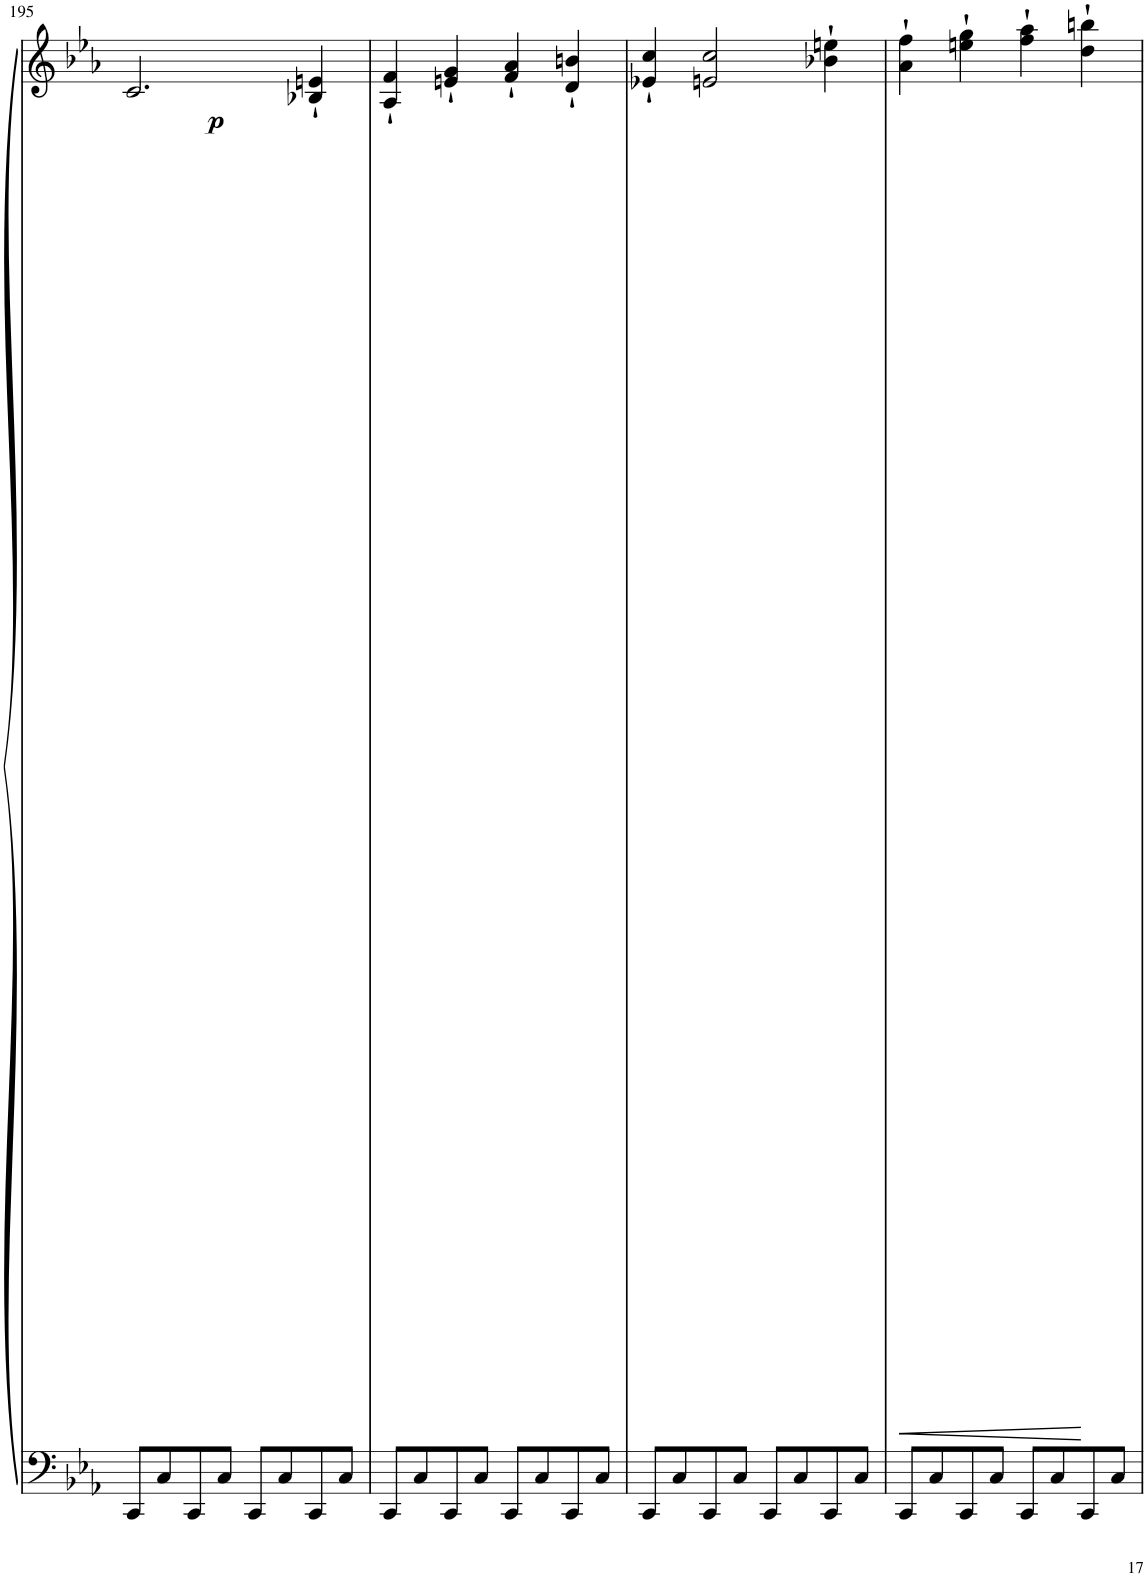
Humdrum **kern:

**kern	**kern	**dynam
*part1	*part1	*part1
*staff2	*staff1	*staff1/2
*I"Piano	*	*
*I'Pno	*	*
!!LO:PB:g=z
*clefF4	*clefG2	*
*k[b-e-a-]	*k[b-e-a-]	*
*M4/4	*M4/4	*
*met(c|)	*met(c|)	*
=195	=195	=195
!	!	!LO:DY:b
8CC/L	2.c/	p
8C/	.	.
8CC/	.	.
8C/J	.	.
8CC/L	.	.
8C/	.	.
8CC/	4B-X/'` 4en/'`	.
8C/J	.	.
=196	=196	=196
8CC/L	4A-/'` 4f/'`	.
8C/	.	.
8CC/	4en/'` 4g/'`	.
8C/J	.	.
8CC/L	4f/'` 4a-/'`	.
8C/	.	.
8CC/	4d/'` 4bn/'`	.
8C/J	.	.
=197	=197	=197
8CC/L	4e-X/'` 4cc/'`	.
8C/	.	.
8CC/	2en/ 2cc/	.
8C/J	.	.
8CC/L	.	.
8C/	.	.
8CC/	4b-X\'` 4een\'`	.
8C/J	.	.
=198	=198	=198
!	!	!LO:HP:b
8CC/L	4a-\'` 4ff\'`	<
8C/	.	.
8CC/	4een\'` 4gg\'`	.
8C/J	.	.
8CC/L	4ff\'` 4aa-\'`	.
8C/	.	.
8CC/	4dd\'` 4bbn\'`	[
8C/J	.	.
=	=	=
*-	*-	*-
